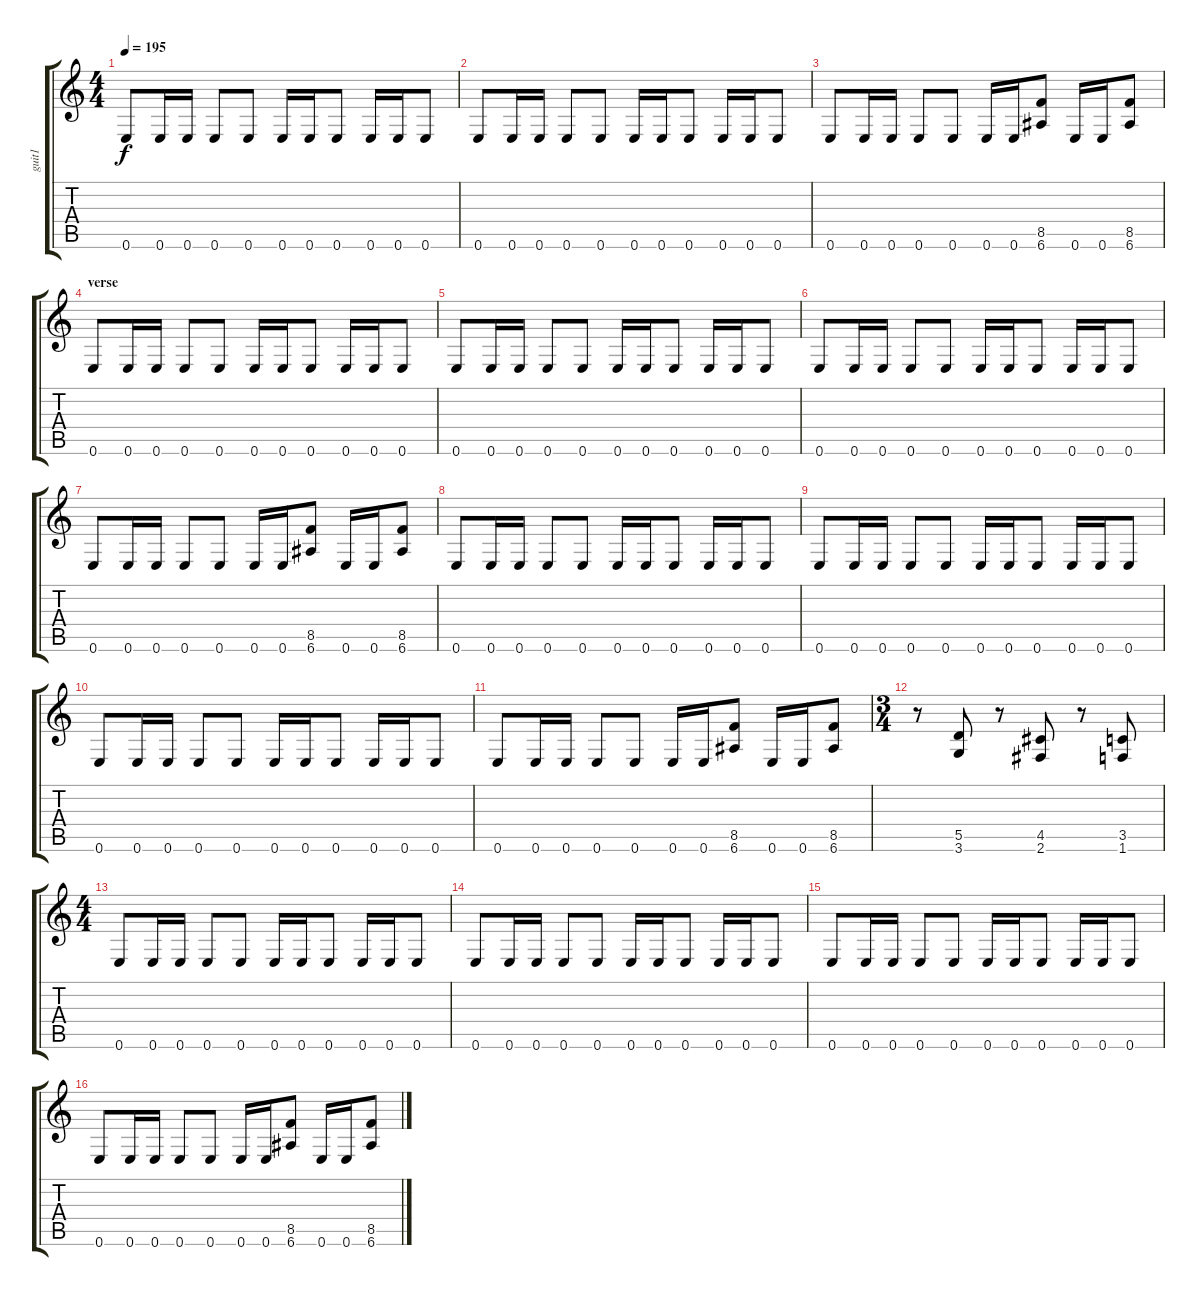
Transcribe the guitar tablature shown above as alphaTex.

\track ("guit1" "guit1") {instrument distortionguitar}
\staff {score tabs}
\tuning (E4 B3 G3 D3 A2 E2) {hide}
\ts (4 4)
\tempo 195
\clef g2
\ks c
0.6.8{dy f} 0.6.16 0.6.16 0.6.8 0.6.8 0.6.16 0.6.16 0.6.8 0.6.16 0.6.16 0.6.8 |
0.6.8 0.6.16 0.6.16 0.6.8 0.6.8 0.6.16 0.6.16 0.6.8 0.6.16 0.6.16 0.6.8 |
0.6.8 0.6.16 0.6.16 0.6.8 0.6.8 0.6.16 0.6.16 (8.5 6.6).8 0.6.16 0.6.16 (8.5 6.6).8 |
\section ("" "verse")
0.6.8 0.6.16 0.6.16 0.6.8 0.6.8 0.6.16 0.6.16 0.6.8 0.6.16 0.6.16 0.6.8 |
0.6.8 0.6.16 0.6.16 0.6.8 0.6.8 0.6.16 0.6.16 0.6.8 0.6.16 0.6.16 0.6.8 |
0.6.8 0.6.16 0.6.16 0.6.8 0.6.8 0.6.16 0.6.16 0.6.8 0.6.16 0.6.16 0.6.8 |
0.6.8 0.6.16 0.6.16 0.6.8 0.6.8 0.6.16 0.6.16 (8.5 6.6).8 0.6.16 0.6.16 (8.5 6.6).8 |
0.6.8 0.6.16 0.6.16 0.6.8 0.6.8 0.6.16 0.6.16 0.6.8 0.6.16 0.6.16 0.6.8 |
0.6.8 0.6.16 0.6.16 0.6.8 0.6.8 0.6.16 0.6.16 0.6.8 0.6.16 0.6.16 0.6.8 |
0.6.8 0.6.16 0.6.16 0.6.8 0.6.8 0.6.16 0.6.16 0.6.8 0.6.16 0.6.16 0.6.8 |
0.6.8 0.6.16 0.6.16 0.6.8 0.6.8 0.6.16 0.6.16 (8.5 6.6).8 0.6.16 0.6.16 (8.5 6.6).8 |
\ts (3 4)
r.8 (5.5 3.6).8 r.8 (4.5 2.6).8 r.8 (3.5 1.6).8 |
\ts (4 4)
0.6.8 0.6.16 0.6.16 0.6.8 0.6.8 0.6.16 0.6.16 0.6.8 0.6.16 0.6.16 0.6.8 |
0.6.8 0.6.16 0.6.16 0.6.8 0.6.8 0.6.16 0.6.16 0.6.8 0.6.16 0.6.16 0.6.8 |
0.6.8 0.6.16 0.6.16 0.6.8 0.6.8 0.6.16 0.6.16 0.6.8 0.6.16 0.6.16 0.6.8 |
0.6.8 0.6.16 0.6.16 0.6.8 0.6.8 0.6.16 0.6.16 (8.5 6.6).8 0.6.16 0.6.16 (8.5 6.6).8
